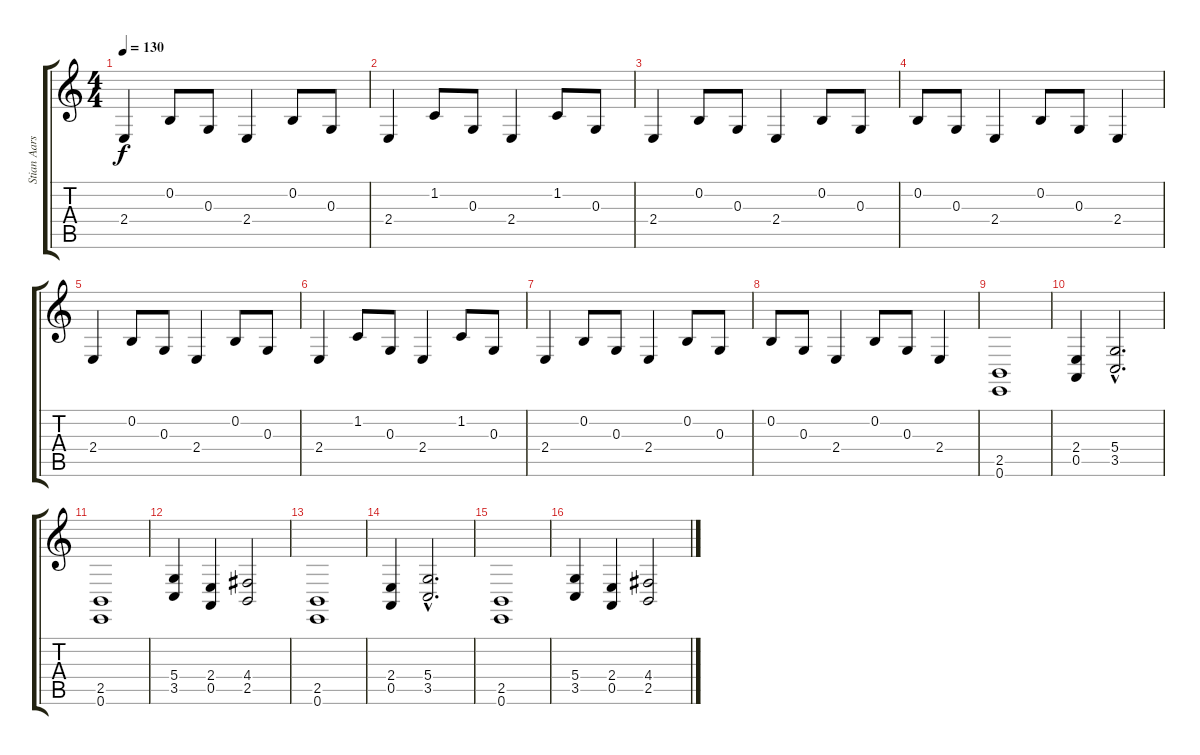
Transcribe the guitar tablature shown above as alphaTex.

\track ("Stian Aarstad" "Stian Aars") {instrument brightacousticpiano}
\staff {score tabs}
\tuning (E4 B3 G3 D3 A2 E2) {hide}
\ts (4 4)
\tempo 130
\clef g2
\ks c
2.4.4{dy f} 0.2.8 0.3.8 2.4.4 0.2.8 0.3.8 |
2.4.4 1.2.8 0.3.8 2.4.4 1.2.8 0.3.8 |
2.4.4 0.2.8 0.3.8 2.4.4 0.2.8 0.3.8 |
0.2.8 0.3.8 2.4.4 0.2.8 0.3.8 2.4.4 |
2.4.4 0.2.8 0.3.8 2.4.4 0.2.8 0.3.8 |
2.4.4 1.2.8 0.3.8 2.4.4 1.2.8 0.3.8 |
2.4.4 0.2.8 0.3.8 2.4.4 0.2.8 0.3.8 |
0.2.8 0.3.8 2.4.4 0.2.8 0.3.8 2.4.4 |
(2.5 0.6).1 |
(2.4 0.5).4 (5.4{hac} 3.5{hac}).2{d} |
(2.5 0.6).1 |
(5.4 3.5).4 (2.4 0.5).4 (4.4 2.5).2 |
(2.5 0.6).1 |
(2.4 0.5).4 (5.4{hac} 3.5{hac}).2{d} |
(2.5 0.6).1 |
(5.4 3.5).4 (2.4 0.5).4 (4.4 2.5).2
